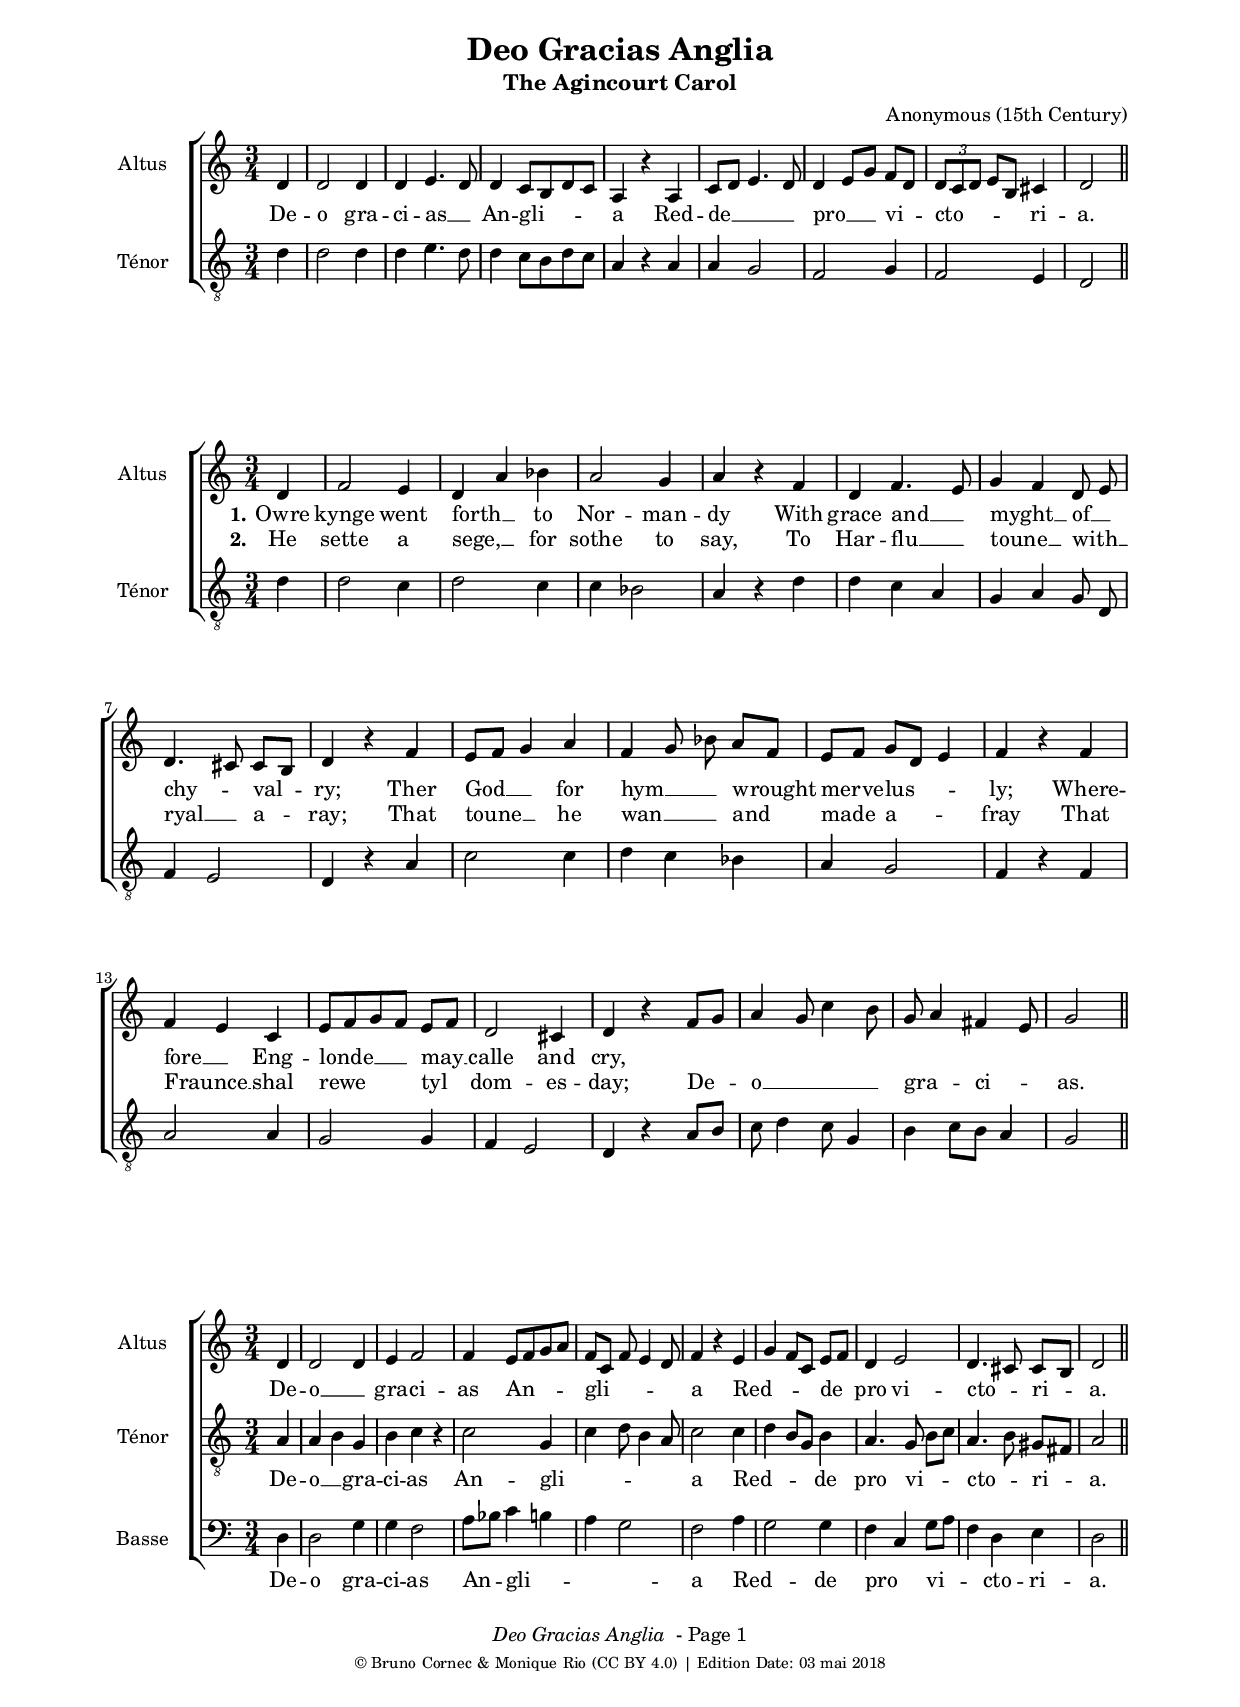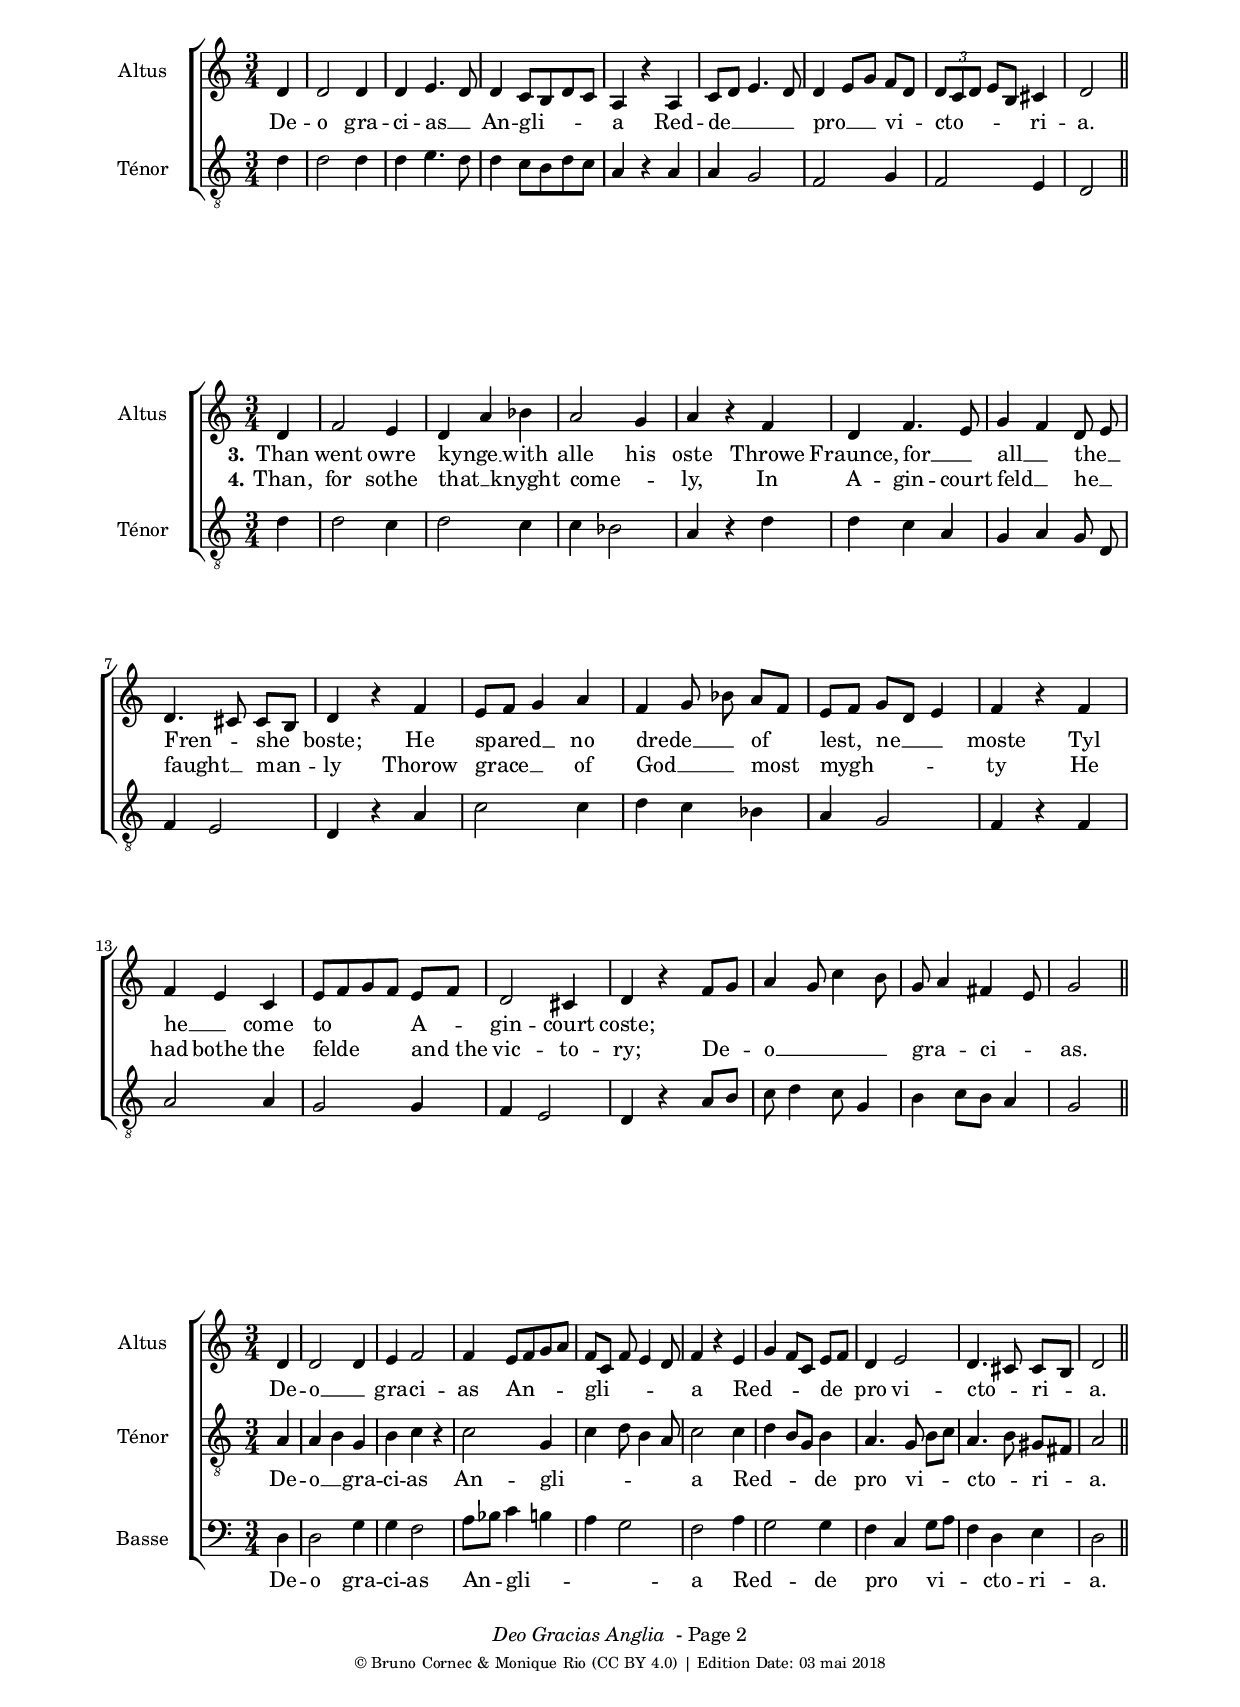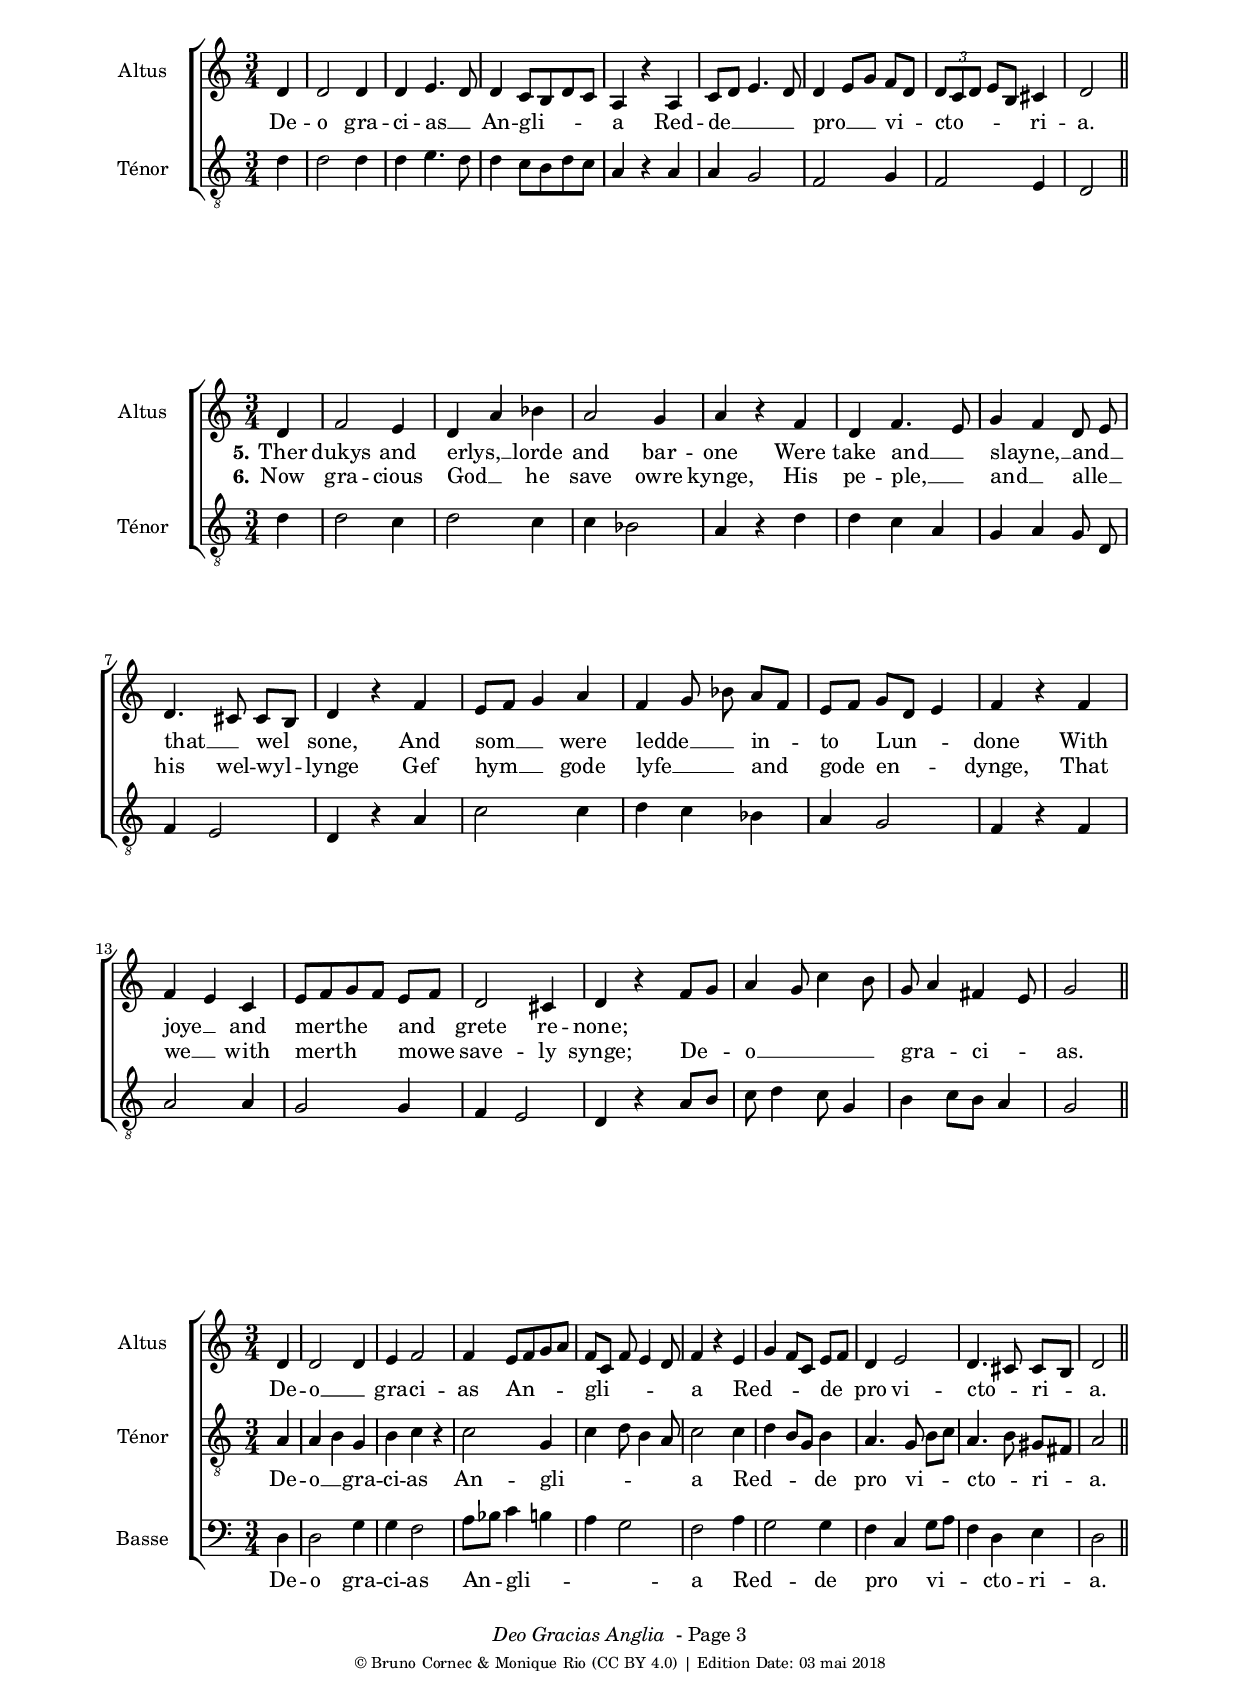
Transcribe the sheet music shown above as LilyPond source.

bcDate = "03 mai 2018"
bcTempo = #(ly:make-moment 98 4)
bcTitle = "Deo Gracias Anglia"
bcSubtitle = "The Agincourt Carol"
bcComposer = "Anonymous (15th Century)"
bcArranger = ""
bcTagline = ""
bcPoet = ""
bcMeter=  ""
bcCopyright = ""
bcGlobal= {
  \key c \major
  \time 3/4
  \autoBeamOff
}

%bcMinimumSystemSpacing = #13

nommusicaltus = "altus"

\include "english.ly"

#(ly:set-option 'midi-extension "mid")
#(set-default-paper-size "a4")
#(set-global-staff-size 17 )
    
      \paper {
        
%          system-system-spacing.minimum-distance = \bcMinimumSystemSpacing
        
        print-page-number = ##f
        print-first-page-number = ##f
        top-margin = 0.5\in
        left-margin = 0.75\in
        right-margin = 0.75\in
        right-bottom = 0.5\in
        last-bottom-spacing = #'((basic-distance . 4) (padding . 4) (stretchability . 1))
        oddFooterMarkup = \markup { 
        \column{
          \fill-line { \line {
            \italic \fromproperty #'header:title
            " - Page"
            \fromproperty #'page:page-number-string
          } } 
      	\fill-line { \tiny { \line{© Bruno Cornec & Monique Rio (CC BY 4.0) | Edition Date: \bcDate } } } }
        }
        
        evenFooterMarkup = \oddFooterMarkup
	% Espace après le titre
	after-title-spacing = #'(
                (space . 0) 
                (padding . 19.5)
                % (stretchability . 4) 
                % (minimum-distance . 0)
                )
      }

      \header{
        title = \bcTitle
        subtitle = \bcSubtitle
        meter = \bcMeter
        poet = \bcPoet
        composer = \bcComposer
        arranger = \bcArranger
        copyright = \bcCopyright
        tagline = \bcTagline
      }


refrainhautaltus = \relative c' {
  \partial 4 d4 | d2 d4 | d4 e4. d8 | d4 c8[ b d c] |
  a4 r4 a4 | c8[ d] e4. d8 | d4 e8[ g] f8[ d] |
  \tuplet 3/2 {d8[ c d]} e[b]   cs4 | d2 \bar "||" \break
}

altus = \relative c' { 
  \partial 4 d4 | f2 e4 | d4a'  bf | a2 g4 a4 r4 f4 |
  d4 f4. e8 | g4 f d8e | d4.  cs8 cs8[ b] | d4 r4 f4 |
  e8[ f] g4 a4 | f4 g8  bf a8[ f] | e8[ f] g[ d] e4 | f r4 f | f4e c | e8[ f g f] e[ f] | d2  cs4 |
  d4 r4 f8[ g] | a4 g8 c4 b8 | g8a4  fs4  e8 | g2 \bar "||" \break
  
}
refrainbasaltus = \relative c' {
  \partial 4 d4 | d2 d4 e4 f2 | f4 e8[ f g a] | f[ c] f e4 d8 |
  f4 r4 e | g f8[ c] e8[ f] | d4 e2 | d4.  cs8 cs8[ b] d2 \bar "||" \pageBreak
}

refrainhauttenor = \relative c' {
  \partial 4 d4 | d2 d4 | d4 e4. d8 | d4 c8[ b d c] |
  a4 r4 a4 | a4 g2 | f2 g4 | f2 e4 d2 
}
tenor = \relative c' {
  \partial 4 d4 | d2 c4 | d2 c4 | c4  bf2 | a4 r d 
  d4 c a | g4 a g8 d | f4 e2 | d4 r a'
  c2 c4 | d4 c bf | a4 g2 | f4 r f |
  a2 a4 | g2 g4 | f4 e2 | 
  d4 r a'8[ b] | c8 d4 c8 g4 | b4 c8[ b] a4 | g2 \bar "||"
}
refrainbastenor = \relative c' {
  \partial 4 a4 | a4 b g | b c r | c2 g4 | c4 d8 b4 a8 |
  c2 c4 | d4 b8[ g] b4 | a4. g8 b[ c] | a4.  b8  gs8[  fs ] a2
  
}

refrainhautbass = {
}

bass = \relative c {
  \partial 4 r4 | r2. r2. r2. r2. r2. r2. r2. r2 
    r4 s2. * 18 s2
     d4 | d2 g4 | g4 f2 | a8[  bf ] c4 b | a4 g2
  | f2 a4 | g2 g4 | f4  c g'8[ a] | f4 d e d2
    r4 s2. * 18 s2
}
refrainbasbass = \relative c {
  \partial 4 d4 | d2 g4 | g4 f2 | a8[  bf ] c4 b | a4 g2
  | f2 a4 | g2 g4 | f4  c g'8[ a] | f4 d e d2
}

emptyUp = \lyricmode {
   _ _ _ _ _ _ _ _ _ _ _ _ _ _ _ _ _ _ _ _ 
}
emptyChorusTwoA = \lyricmode {
  _ _ _ _ _ _ _ _ _ _ _ _ _ _ _ _ _  
}

emptyChorusOneB = \lyricmode {
  _ _ _ _ _ _ _ _ _ _ _ _ _ _ _ _ _ _ _ _ _ _ _ _ _ _ _ _ _ _ _ _
}
emptyChorusTwoB = \lyricmode {
    _ _ _ _ _ _ _ _ _ _ _ _ _ _ _ _ _ _ _ _ _ _ _ _ _ _ _ _ _ _ _ _ _
}

refrainhaut = \lyricmode{
    De -- o gra -- ci -- as __ _ An -- gli -- a Red -- de __ _ _ pro __ _ vi -- cto -- _ ri -- a.
  }

coupletun = \lyricmode{
      \set stanza = #"1."
  
  Owre kynge went forth __ _ to Nor -- man -- dy
  With grace and __ _ myght __ _ of __ _ chy --  _ val -- ry;
  Ther God __ _  for hym __ _ _  wrought merve -- lus -- _ ly;
  Where -- fore __ _ Eng -- londe __ may __ calle and cry,
}

coupletdeux = \lyricmode{
   
   \set stanza = #"2."
  
  He sette a sege, __ _ for sothe to say,
  To Har -- flu __ _ toune __ _ with __ _ ryal __ _ a -- ray;
  That toune __ _ he wan __ _ _ and made a -- _ fray
  That Fraunce  __ _ shal rewe tyl dom -- es -- day;
   De -- o __ _ _ _ gra -- _ ci -- _ as.
}
couplettrois = \lyricmode{
 
    \set stanza = #"3."
  
  Than went owre kynge __ _ with alle his oste
  Throwe Fraunce, for __ _ all __ _ the __ _ Fren -- _ she boste;
  He spared __ _ no drede __ _ _ of lest, ne __ _ moste
  Tyl he __ _ come to A -- gin -- court coste;
  
   
   
}
coupletquatre = \lyricmode{
  
    \set stanza = #"4."
  
  Than, for sothe that __ _ knyght come -- _ ly,
  In A -- gin -- court feld __ _ he __ _ faught __ _ man -- ly
  Thorow grace __ _ of God __ _ _ most mygh -- _ _ ty
  He had bothe  the felde "and the" vic -- to -- ry;
   De -- o __ _ _ _ gra -- _ ci -- _ as.
}
coupletcinq = \lyricmode{
    
    \set stanza = #"5."
  
  Ther dukys and erlys, __ _ lorde and bar -- one
  Were take and __ _ slayne, __ _ and __ _ that __ _ wel sone,
  And som __ _ were ledde __ _ _ in -- to Lun -- _ done
  With joye __ _ and merthe and grete re -- none;
}
coupletsix = \lyricmode{
    
    \set stanza = #"6."
  
  Now gra -- cious God __ _ he save owre kynge,
  His pe -- ple, __ _ and __ _ alle __ _ his wel -- wyl -- lynge
  Gef hym __ _ gode lyfe __ _ _ and gode en -- _ dynge,
  That we __ _ with merth mowe save -- ly synge;
   De -- o __ _ _ _ gra -- _ ci -- _ as.
}

wordsTwoEmpty = \lyricmode {
  _ _ _ _ _ _ _ _ _ _ _ _ _ _ _ _ _ _ 
  _ _ _ _ _ _ _ _ _ _ _ _ _ _ _ _ _ _ _ _ _ _ _ _ _ _ _
}
textebasaltus = \lyricmode {
   De -- o __ _ gra -- ci -- as An -- gli -- _ _ _ a Red -- _ _ de pro vi -- cto -- _ ri -- a.
}
textebastenor = \lyricmode {
   De -- o __ _ gra -- ci -- as An -- gli -- _ _ _ _ a Red -- _ _ de pro vi -- _ cto -- _ ri -- a.
}
textebasbasse = \lyricmode {
   De -- o gra -- ci -- as An -- gli -- _ _ _ a Red -- _ de pro _ vi -- _ cto -- ri -- a.
}

bcWordsThreeA = \lyricmode{
  De -- o gra -- ci -- as An -- gli -- _ _ _ a Red -- _ de pro __ _ vi -- cto -- _ ri -- a.
}

bcLayout = \layout {
  \context {
    \Staff 
    \RemoveEmptyStaves
    \override VerticalAxisGroup #'remove-first = ##t
    \remove "Ambitus_engraver"
  }
}

\version "2.18.0"  % necessary for upgrading to future LilyPond versions.
\score {
	\bcLayout

        \new ChoirStaff <<
         
          \new Staff = "Altus" <<
			\set Staff.instrumentName = "Altus"
            \set Staff.midiInstrument = #"oboe"
            \new Voice = "alto" {
              \bcGlobal 
				\clef "treble"
                \refrainhautaltus
            }
			\new Lyrics \lyricmode { \lyricsto "alto" { \refrainhaut } }
          >>
         
          \new Staff = "Ténor" <<
			\set Staff.instrumentName = "Ténor"
            \set Staff.midiInstrument = #"oboe"
            \new Voice = "tenor" {
              \bcGlobal 
               \clef "G_8"
            }
                \refrainhauttenor
            
          >>
         
        >>
	  }
\score {
	\bcLayout
        \new ChoirStaff <<
          \new Staff = "Altus" <<
			\set Staff.instrumentName = "Altus"
            \set Staff.midiInstrument = #"oboe"
            \new Voice = "alto" {
              \bcGlobal 
				\clef "treble"
                \altus
            }
			\new Lyrics \lyricmode { \lyricsto "alto" { \coupletun } }
			\new Lyrics \lyricmode { \lyricsto "alto" { \coupletdeux } }
          >>
         
          \new Staff = "Ténor" <<
			\set Staff.instrumentName = "Ténor"
            \set Staff.midiInstrument = #"oboe"
            \new Voice = "tenor" {
              \bcGlobal 
               \clef "G_8"
                \tenor
            }
            
          >>
         
     >>
         \midi {
          \context {
            \Score
            tempoWholesPerMinute = \bcTempo
          }
        }
      }

\score {
	\bcLayout
        \new ChoirStaff <<
          \new Staff = "Altus" <<
			\set Staff.instrumentName = "Altus"
            \set Staff.midiInstrument = #"oboe"
            \new Voice = "alto" {
              \bcGlobal 
				\clef "treble"
                \refrainbasaltus
            }
			\new Lyrics \lyricmode { \lyricsto "alto" { \textebasaltus } }
          >>
         
          \new Staff = "Ténor" <<
			\set Staff.instrumentName = "Ténor"
            \set Staff.midiInstrument = #"oboe"
            \new Voice = "tenor" {
              \bcGlobal 
               \clef "G_8"
                \refrainbastenor
            }
			\new Lyrics \lyricmode { \lyricsto "tenor" { \textebastenor } }
            
          >>
         
          \new Staff = "Bass" <<
			\set Staff.instrumentName = "Basse"
            \set Staff.midiInstrument = #"oboe"
            \new Voice = "basse" {
              \bcGlobal 
               \clef "bass"
                \refrainbasbass
            }
			\new Lyrics \lyricmode { \lyricsto "basse" { \textebasbasse } }
		  >>
     >>
         \midi {
          \context {
            \Score
            tempoWholesPerMinute = \bcTempo
          }
        }
      }\score {
	\bcLayout

        \new ChoirStaff <<
         
          \new Staff = "Altus" <<
			\set Staff.instrumentName = "Altus"
            \set Staff.midiInstrument = #"oboe"
            \new Voice = "alto" {
              \bcGlobal 
				\clef "treble"
                \refrainhautaltus
            }
			\new Lyrics \lyricmode { \lyricsto "alto" { \refrainhaut } }
          >>
         
          \new Staff = "Ténor" <<
			\set Staff.instrumentName = "Ténor"
            \set Staff.midiInstrument = #"oboe"
            \new Voice = "tenor" {
              \bcGlobal 
               \clef "G_8"
            }
                \refrainhauttenor
            
          >>
         
        >>
	  }
\score {
	\bcLayout
        \new ChoirStaff <<
          \new Staff = "Altus" <<
			\set Staff.instrumentName = "Altus"
            \set Staff.midiInstrument = #"oboe"
            \new Voice = "alto" {
              \bcGlobal 
				\clef "treble"
                \altus
            }
			\new Lyrics \lyricmode { \lyricsto "alto" { \couplettrois } }
			\new Lyrics \lyricmode { \lyricsto "alto" { \coupletquatre } }
          >>
         
          \new Staff = "Ténor" <<
			\set Staff.instrumentName = "Ténor"
            \set Staff.midiInstrument = #"oboe"
            \new Voice = "tenor" {
              \bcGlobal 
               \clef "G_8"
                \tenor
            }
            
          >>
         
     >>
         \midi {
          \context {
            \Score
            tempoWholesPerMinute = \bcTempo
          }
        }
      }

\score {
	\bcLayout
        \new ChoirStaff <<
          \new Staff = "Altus" <<
			\set Staff.instrumentName = "Altus"
            \set Staff.midiInstrument = #"oboe"
            \new Voice = "alto" {
              \bcGlobal 
				\clef "treble"
                \refrainbasaltus
            }
			\new Lyrics \lyricmode { \lyricsto "alto" { \textebasaltus } }
          >>
         
          \new Staff = "Ténor" <<
			\set Staff.instrumentName = "Ténor"
            \set Staff.midiInstrument = #"oboe"
            \new Voice = "tenor" {
              \bcGlobal 
               \clef "G_8"
                \refrainbastenor
            }
			\new Lyrics \lyricmode { \lyricsto "tenor" { \textebastenor } }
            
          >>
         
          \new Staff = "Bass" <<
			\set Staff.instrumentName = "Basse"
            \set Staff.midiInstrument = #"oboe"
            \new Voice = "basse" {
              \bcGlobal 
               \clef "bass"
                \refrainbasbass
            }
			\new Lyrics \lyricmode { \lyricsto "basse" { \textebasbasse } }
		  >>
     >>
         \midi {
          \context {
            \Score
            tempoWholesPerMinute = \bcTempo
          }
        }
      }\score {
	\bcLayout

        \new ChoirStaff <<
         
          \new Staff = "Altus" <<
			\set Staff.instrumentName = "Altus"
            \set Staff.midiInstrument = #"oboe"
            \new Voice = "alto" {
              \bcGlobal 
				\clef "treble"
                \refrainhautaltus
            }
			\new Lyrics \lyricmode { \lyricsto "alto" { \refrainhaut } }
          >>
         
          \new Staff = "Ténor" <<
			\set Staff.instrumentName = "Ténor"
            \set Staff.midiInstrument = #"oboe"
            \new Voice = "tenor" {
              \bcGlobal 
               \clef "G_8"
            }
                \refrainhauttenor
            
          >>
         
        >>
	  }
\score {
	\bcLayout
        \new ChoirStaff <<
          \new Staff = "Altus" <<
			\set Staff.instrumentName = "Altus"
            \set Staff.midiInstrument = #"oboe"
            \new Voice = "alto" {
              \bcGlobal 
				\clef "treble"
                \altus
            }
			\new Lyrics \lyricmode { \lyricsto "alto" { \coupletcinq } }
			\new Lyrics \lyricmode { \lyricsto "alto" { \coupletsix } }
          >>
         
          \new Staff = "Ténor" <<
			\set Staff.instrumentName = "Ténor"
            \set Staff.midiInstrument = #"oboe"
            \new Voice = "tenor" {
              \bcGlobal 
               \clef "G_8"
                \tenor
            }
            
          >>
         
     >>
         \midi {
          \context {
            \Score
            tempoWholesPerMinute = \bcTempo
          }
        }
      }

\score {
	\bcLayout
        \new ChoirStaff <<
          \new Staff = "Altus" <<
			\set Staff.instrumentName = "Altus"
            \set Staff.midiInstrument = #"oboe"
            \new Voice = "alto" {
              \bcGlobal 
				\clef "treble"
                \refrainbasaltus
            }
			\new Lyrics \lyricmode { \lyricsto "alto" { \textebasaltus } }
          >>
         
          \new Staff = "Ténor" <<
			\set Staff.instrumentName = "Ténor"
            \set Staff.midiInstrument = #"oboe"
            \new Voice = "tenor" {
              \bcGlobal 
               \clef "G_8"
                \refrainbastenor
            }
			\new Lyrics \lyricmode { \lyricsto "tenor" { \textebastenor } }
            
          >>
         
          \new Staff = "Bass" <<
			\set Staff.instrumentName = "Basse"
            \set Staff.midiInstrument = #"oboe"
            \new Voice = "basse" {
              \bcGlobal 
               \clef "bass"
                \refrainbasbass
            }
			\new Lyrics \lyricmode { \lyricsto "basse" { \textebasbasse } }
		  >>
     >>
         \midi {
          \context {
            \Score
            tempoWholesPerMinute = \bcTempo
          }
        }
      }
